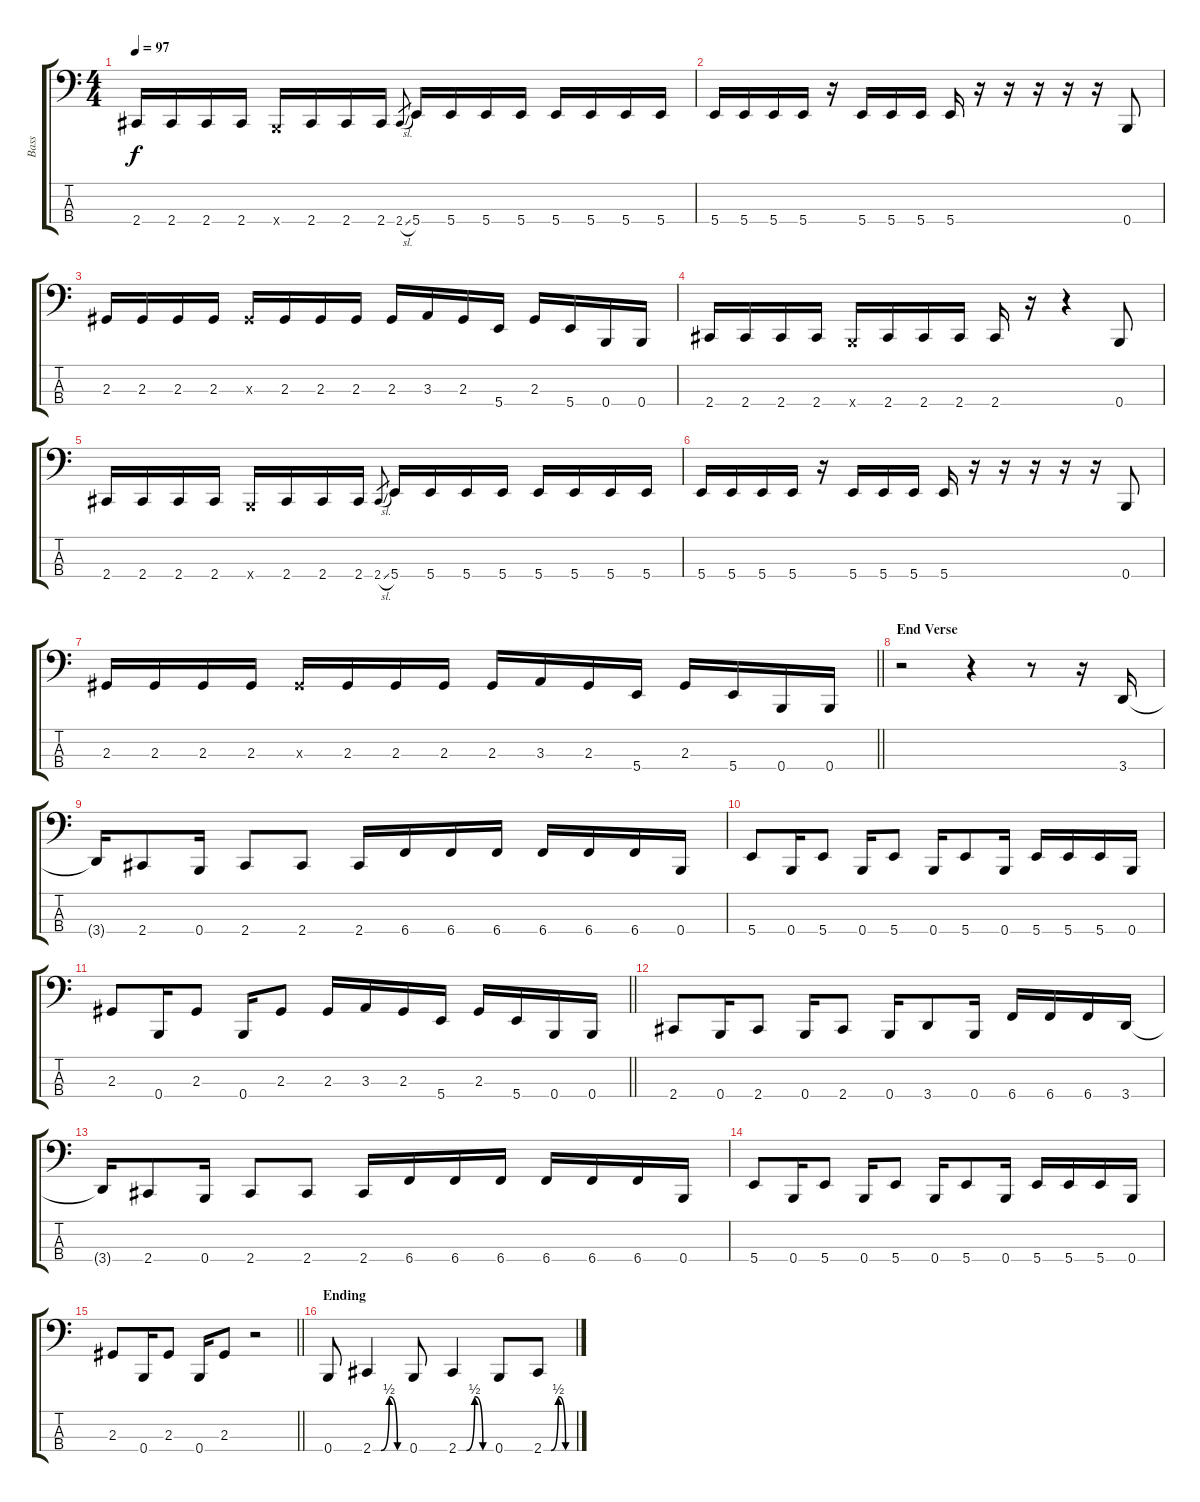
\track ("Bass" "Bass") {instrument electricbasspick}
\staff {score tabs}
\tuning (E2 B1 Gb1 B0) {hide}
\ts (4 4)
\tempo 97
\clef f4
\ks c
2.4.16{dy f} 2.4.16 2.4.16 2.4.16 0.4{x}.16 2.4.16 2.4.16 2.4.16 2.4{sl}.8{gr} 5.4.16 5.4.16 5.4.16 5.4.16 5.4.16 5.4.16 5.4.16 5.4.16 |
5.4.16 5.4.16 5.4.16 5.4.16 r.16 5.4.16 5.4.16 5.4.16 5.4.16 r.16 r.16 r.16 r.16 r.16 0.4.8 |
2.3.16 2.3.16 2.3.16 2.3.16 2.3{x}.16 2.3.16 2.3.16 2.3.16 2.3.16 3.3.16 2.3.16 5.4.16 2.3.16 5.4.16 0.4.16 0.4.16 |
2.4.16 2.4.16 2.4.16 2.4.16 0.4{x}.16 2.4.16 2.4.16 2.4.16 2.4.16 r.16 r.4 0.4.8 |
2.4.16 2.4.16 2.4.16 2.4.16 0.4{x}.16 2.4.16 2.4.16 2.4.16 2.4{sl}.8{gr} 5.4.16 5.4.16 5.4.16 5.4.16 5.4.16 5.4.16 5.4.16 5.4.16 |
5.4.16 5.4.16 5.4.16 5.4.16 r.16 5.4.16 5.4.16 5.4.16 5.4.16 r.16 r.16 r.16 r.16 r.16 0.4.8 |
\barLineRight lightlight
2.3.16 2.3.16 2.3.16 2.3.16 2.3{x}.16 2.3.16 2.3.16 2.3.16 2.3.16 3.3.16 2.3.16 5.4.16 2.3.16 5.4.16 0.4.16 0.4.16 |
\section ("" "End Verse")
r.2 r.4 r.8 r.16 3.4.16 |
3.4{t}.16 2.4.8 0.4.16 2.4.8 2.4.8 2.4.16 6.4.16 6.4.16 6.4.16 6.4.16 6.4.16 6.4.16 0.4.16 |
5.4.8 0.4.16 5.4.8 0.4.16 5.4.8 0.4.16 5.4.8 0.4.16 5.4.16 5.4.16 5.4.16 0.4.16 |
\barLineRight lightlight
2.3.8 0.4.16 2.3.8 0.4.16 2.3.8 2.3.16 3.3.16 2.3.16 5.4.16 2.3.16 5.4.16 0.4.16 0.4.16 |
2.4.8 0.4.16 2.4.8 0.4.16 2.4.8 0.4.16 3.4.8 0.4.16 6.4.16 6.4.16 6.4.16 3.4.16 |
3.4{t}.16 2.4.8 0.4.16 2.4.8 2.4.8 2.4.16 6.4.16 6.4.16 6.4.16 6.4.16 6.4.16 6.4.16 0.4.16 |
5.4.8 0.4.16 5.4.8 0.4.16 5.4.8 0.4.16 5.4.8 0.4.16 5.4.16 5.4.16 5.4.16 0.4.16 |
\barLineRight lightlight
2.3.8 0.4.16 2.3.8 0.4.16 2.3.8 r.2 |
\section ("" "Ending")
0.4.8 2.4{be (custom 0 0 15 0 30 2 45 0 60 0)}.4 0.4.8 2.4{be (custom 0 0 15 0 30 2 45 0 60 0)}.4 0.4.8 2.4{be (custom 0 0 15 0 30 2 45 0 60 0)}.8
